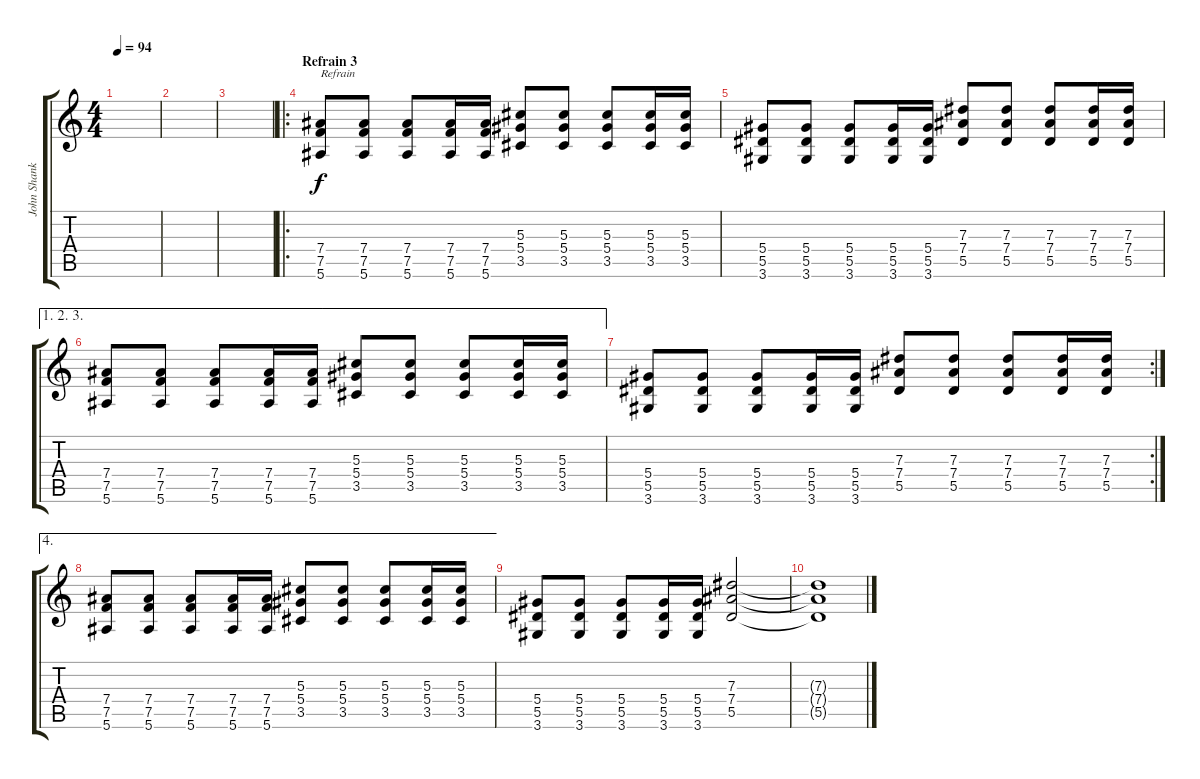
\track ("John Shanks - Guitare Overdrive" "John Shank") {instrument overdrivenguitar}
\staff {score tabs}
\tuning (F4 C4 Ab3 Eb3 Bb2 F2) {hide}
\ts (4 4)
\tempo 94
\clef g2
\ks c
|
|
|
\ro
\section ("" "Refrain 3")
(7.4 7.5 5.6).8{txt "Refrain"} (7.4 7.5 5.6).8 (7.4 7.5 5.6).8 (7.4 7.5 5.6).16 (7.4 7.5 5.6).16 (5.3 5.4 3.5).8 (5.3 5.4 3.5).8 (5.3 5.4 3.5).8 (5.3 5.4 3.5).16 (5.3 5.4 3.5).16 |
(5.4 5.5 3.6).8 (5.4 5.5 3.6).8 (5.4 5.5 3.6).8 (5.4 5.5 3.6).16 (5.4 5.5 3.6).16 (7.3 7.4 5.5).8 (7.3 7.4 5.5).8 (7.3 7.4 5.5).8 (7.3 7.4 5.5).16 (7.3 7.4 5.5).16 |
\ae (1 2 3)
(7.4 7.5 5.6).8 (7.4 7.5 5.6).8 (7.4 7.5 5.6).8 (7.4 7.5 5.6).16 (7.4 7.5 5.6).16 (5.3 5.4 3.5).8 (5.3 5.4 3.5).8 (5.3 5.4 3.5).8 (5.3 5.4 3.5).16 (5.3 5.4 3.5).16 |
\rc 2
(5.4 5.5 3.6).8 (5.4 5.5 3.6).8 (5.4 5.5 3.6).8 (5.4 5.5 3.6).16 (5.4 5.5 3.6).16 (7.3 7.4 5.5).8 (7.3 7.4 5.5).8 (7.3 7.4 5.5).8 (7.3 7.4 5.5).16 (7.3 7.4 5.5).16 |
\ae 4
(7.4 7.5 5.6).8 (7.4 7.5 5.6).8 (7.4 7.5 5.6).8 (7.4 7.5 5.6).16 (7.4 7.5 5.6).16 (5.3 5.4 3.5).8 (5.3 5.4 3.5).8 (5.3 5.4 3.5).8 (5.3 5.4 3.5).16 (5.3 5.4 3.5).16 |
(5.4 5.5 3.6).8 (5.4 5.5 3.6).8 (5.4 5.5 3.6).8 (5.4 5.5 3.6).16 (5.4 5.5 3.6).16 (7.3 7.4 5.5).2 |
(7.3{t} 7.4{t} 5.5{t}).1
